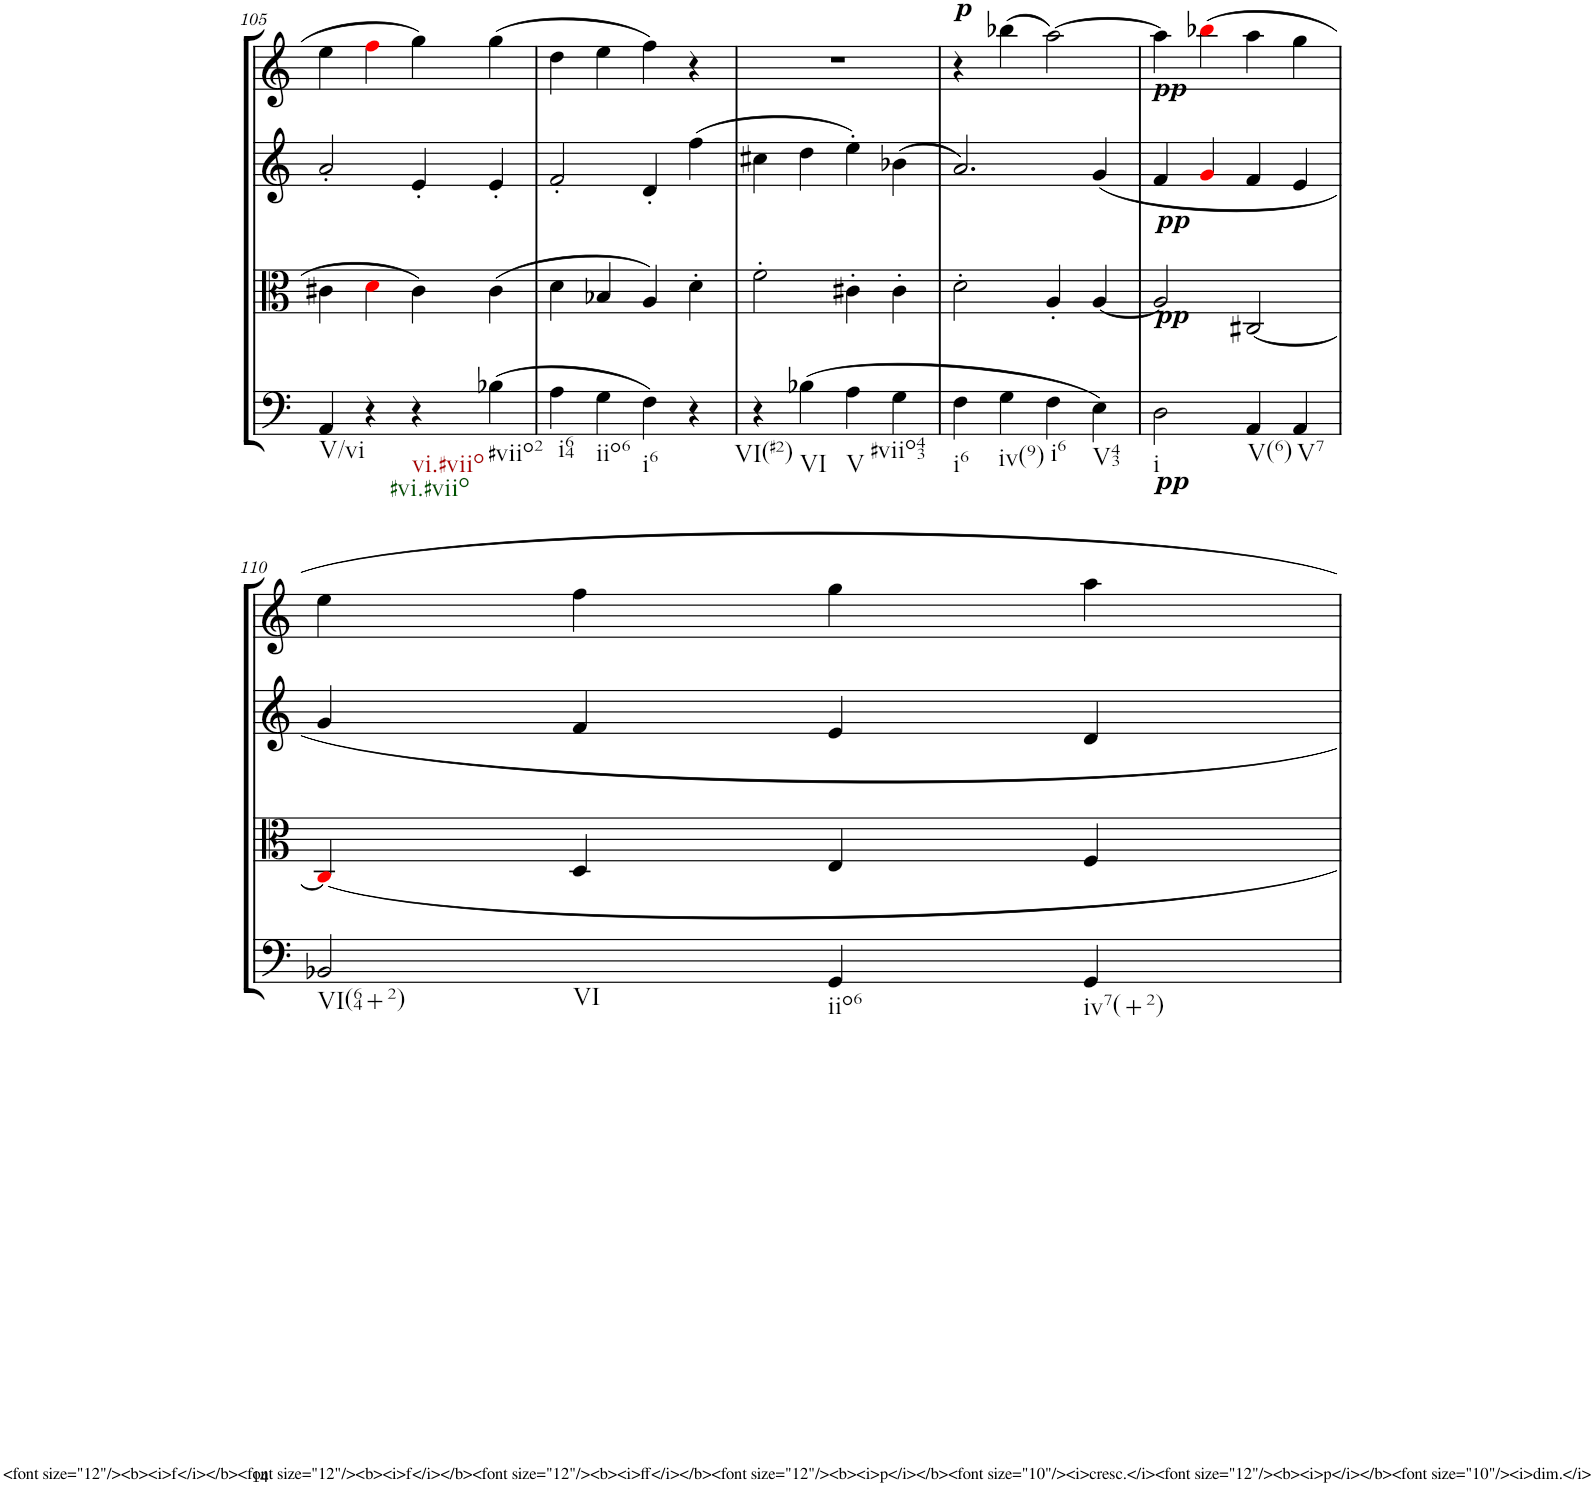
**kern	**kern	**kern	**kern
*part4	*part3	*part2	*part1
*staff4	*staff3	*staff2	*staff1
*I"Cello	*I"Viola	*I"2nd Violin	*I"1st Violin
*	*I'Vla	*I'Vln	*I'Vln
!!LO:PB:g=z
*clefF4	*clefC3	*clefG2	*clefG2
*k[]	*k[]	*k[]	*k[]
*C:	*C:	*C:	*C:
*M4/4	*M4/4	*M4/4	*M4/4
*met(c)	*met(c)	*met(c)	*met(c)
=105	=105	=105	=105
!LO:TX:b:t=V/vi	!	!	!
4AA/	4c#X\	2a'/	4ee\
4r	4di\	.	4ffi\
!LO:TX:b:t=vi.#viio	!	!	!
!LO:TX:b:t=#vi.#viio	!	!	!
4r	4c#\	4e'/	4gg\
!LO:TX:b:t=#viio2	!	!	!
(4B-X\	(4c#\	4e'/	(4gg\
=106	=106	=106	=106
!LO:TX:b:t=i64	!	!	!
4A\	4d\	2f'/	4dd\
!LO:TX:b:t=iio6	!	!	!
4G\	4B-X/	.	4ee\
!LO:TX:b:t=i6	!	!	!
4F\)	4A/)	4d'/	4ff\)
4r	4d'\	(4ff\	4r
=107	=107	=107	=107
!LO:TX:b:t=VI(#2)	!	!	!
4r	2f'\	4cc#X\	1r
!LO:TX:b:t=VI	!	!	!
(4B-X\	.	4dd\	.
!LO:TX:b:t=V	!	!	!
4A\	4c#X'\	4ee'\)	.
!LO:TX:b:t=#viio43	!	!	!
4G\	4c#'\	(4b-X\	.
=108	=108	=108	=108
!	!	!	!LO:TX:a:Bi:t=p
!LO:TX:b:t=i6	!	!	!
4F\	2d'\	2.a/)	4r
!LO:TX:b:t=iv(9)	!	!	!
4G\	.	.	(4bb-X\
!LO:TX:b:t=i6	!	!	!
4F\	4A'/	.	[2aa\)
!LO:TX:b:t=V43	!	!	!
4E\)	[4A/	4g/	.
=109	=109	=109	=109
!	!	!	!LO:TX:a:Bi:t=pp
!	!LO:TX:a:Bi:t=pp	!	!
!	!LO:TX:a:Bi:t=pp	!	!
!LO:TX:b:Bi:t=pp	!	!	!
!LO:TX:b:t=i	!	!	!
2D\	2A/]	4f/	4aa\]
.	.	4gi/	4bb-Xi\
!LO:TX:b:t=V(6)	!	!	!
4AA/	[2C#X/	4f/	4aa\
!LO:TX:b:t=V7	!	!	!
4AA/	.	4e/	4gg\
!!LO:LB:g=z
=110	=110	=110	=110
!LO:TX:b:t=VI(64+2)	!	!	!
!LO:TX:b:t=VI	!	!	!
2BB-X/	4C#i/]	4g/	4ee\
.	4D/	4f/	4ff\
!LO:TX:b:t=iio6	!	!	!
4GG/	4E/	4e/	4gg\
!LO:TX:b:t=iv7(+2)	!	!	!
4GG/	4F/	4d/	4aa\
=	=	=	=
*-	*-	*-	*-
